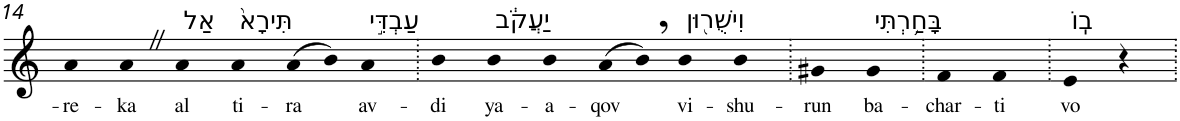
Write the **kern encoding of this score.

**kern	**text
*part1	*part1
*staff1	*staff1
*I"Piano	*
*I'Pno	*
!!LO:PB:g=z
*clefG2	*
*k[]	*
=14	=14
!	!LO:LY:b
4a	-re-
!	!LO:LY:b
4aZ	-ka
!LO:TX:a:t=אַל	!
!	!LO:LY:b
4a	al
!LO:TX:a:t=תִּירָא֙	!
!	!LO:LY:b
4a	ti-
!	!LO:LY:b
(8a	-ra
8b)	.
!LO:TX:a:t=עַבְדִּ֣י	!
!	!LO:LY:b
4a	av-
=15.	=15.
!	!LO:LY:b
4b	-di
!LO:TX:a:t=יַעֲקֹ֔ב	!
!	!LO:LY:b
4b	ya-
!	!LO:LY:b
4b	-a-
!	!LO:LY:b
(8a	-qov
8b,)	.
!LO:TX:a:t=וִישֻׁר֖וּן	!
!	!LO:LY:b
4b	vi-
!	!LO:LY:b
4b	-shu-
=16.	=16.
!	!LO:LY:b
4g#X	-run
!LO:TX:a:t=בָּחַ֥רְתִּי	!
!	!LO:LY:b
4g#	ba-
=17.	=17.
!	!LO:LY:b
4f	-char-
!	!LO:LY:b
4f	-ti
=18.	=18.
!LO:TX:a:t=בֽוֹ	!
!	!LO:LY:b
4e	vo
4r	.
=.	=.
*-	*-
